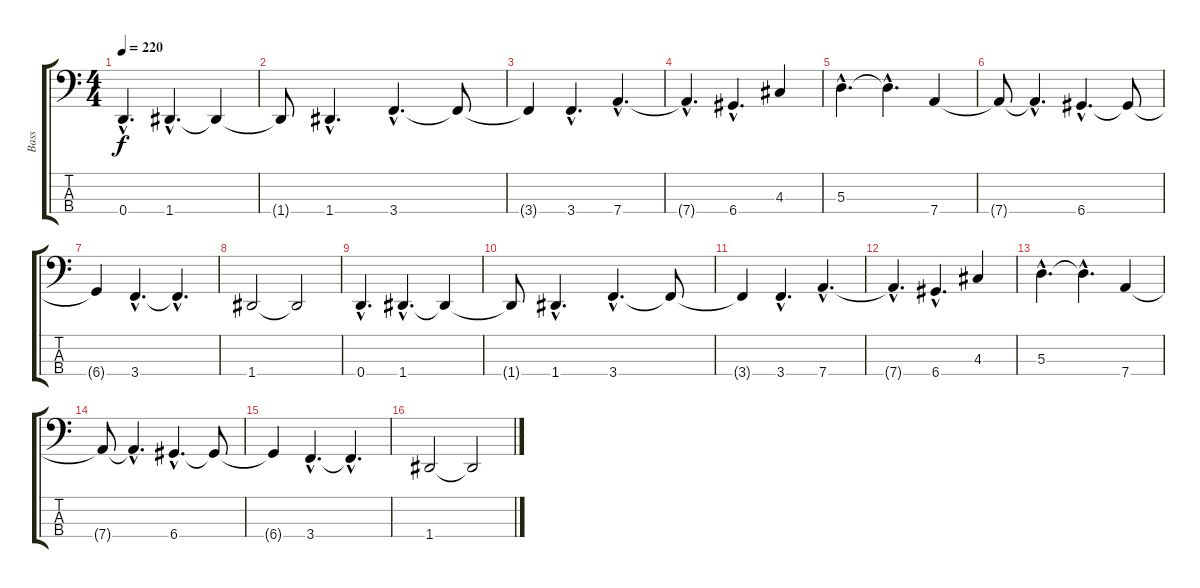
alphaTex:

\track ("Bass" "Bass") {instrument electricbassfinger}
\staff {score tabs}
\tuning (G2 D2 A1 D1) {hide}
\ts (4 4)
\tempo 220
\clef f4
\ks c
0.4{hac}.4{d dy f} 1.4{hac}.4{d} 1.4{t}.4 |
1.4{t}.8 1.4{hac}.4{d} 3.4{hac}.4{d} 3.4{t}.8 |
3.4{t}.4 3.4{hac}.4{d} 7.4{hac}.4{d} |
7.4{hac t}.4{d} 6.4{hac}.4{d} 4.3.4 |
5.3{hac}.4{d} 5.3{hac t}.4{d} 7.4.4 |
7.4{t}.8 7.4{hac t}.4{d} 6.4{hac}.4{d} 6.4{t}.8 |
6.4{t}.4 3.4{hac}.4{d} 3.4{hac t}.4{d} |
1.4.2 1.4{t}.2 |
0.4{hac}.4{d} 1.4{hac}.4{d} 1.4{t}.4 |
1.4{t}.8 1.4{hac}.4{d} 3.4{hac}.4{d} 3.4{t}.8 |
3.4{t}.4 3.4{hac}.4{d} 7.4{hac}.4{d} |
7.4{hac t}.4{d} 6.4{hac}.4{d} 4.3.4 |
5.3{hac}.4{d} 5.3{hac t}.4{d} 7.4.4 |
7.4{t}.8 7.4{hac t}.4{d} 6.4{hac}.4{d} 6.4{t}.8 |
6.4{t}.4 3.4{hac}.4{d} 3.4{hac t}.4{d} |
1.4.2 1.4{t}.2
